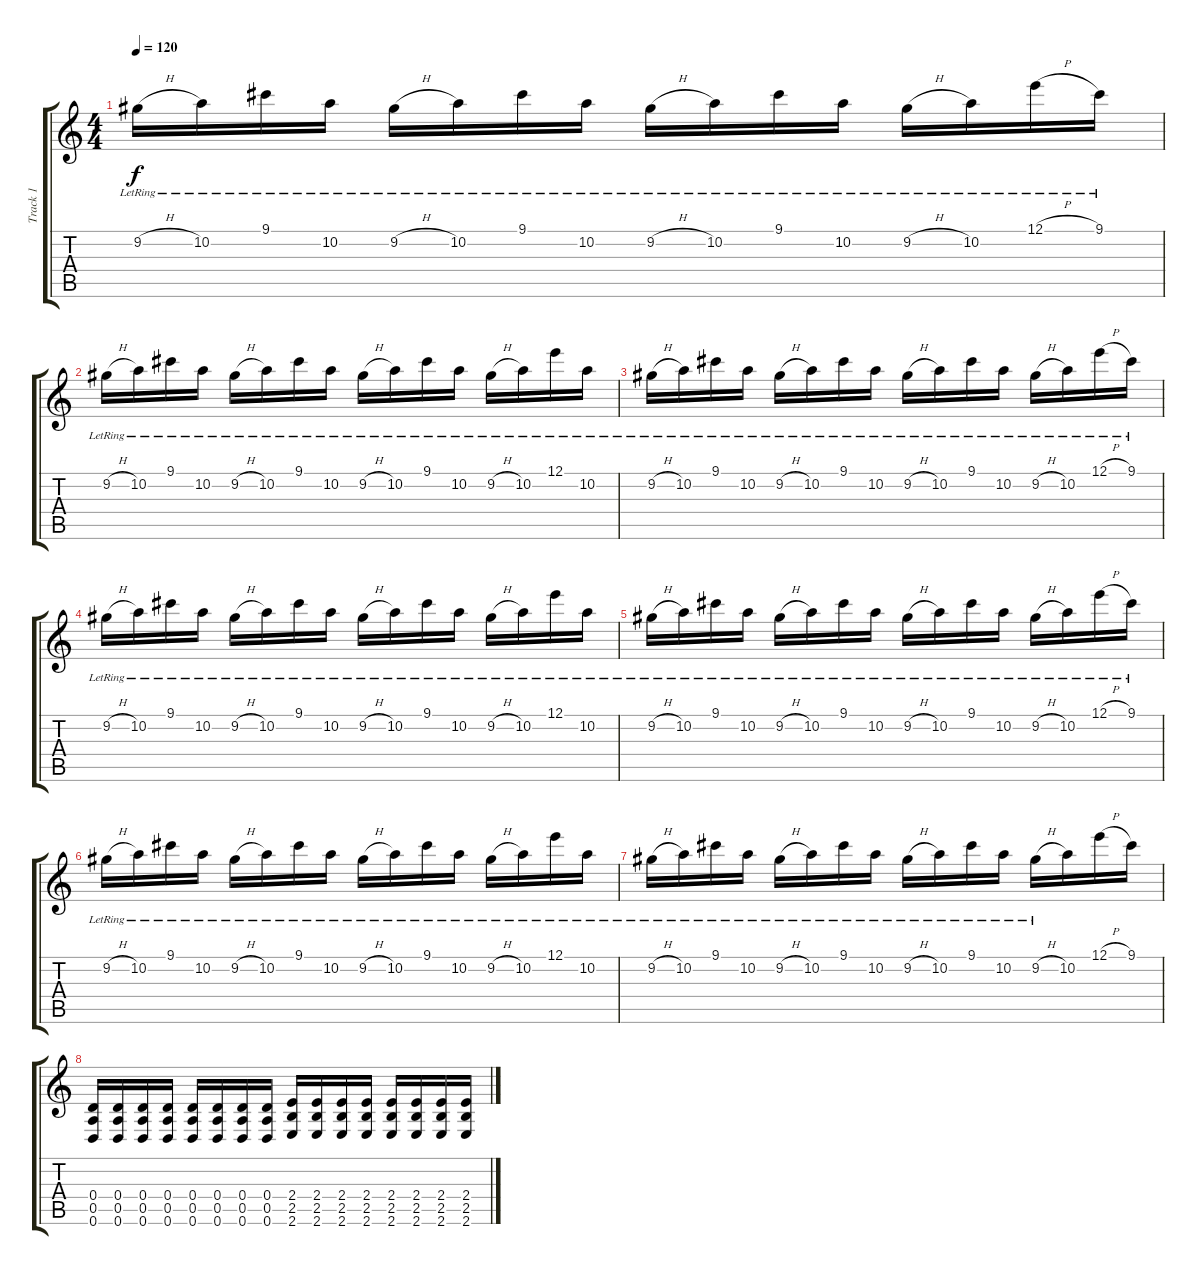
\track ("Track 1" "Track 1") {instrument distortionguitar}
\staff {score tabs}
\tuning (E4 B3 G3 D3 A2 D2) {hide}
\ts (4 4)
\tempo 120
\clef g2
\ks c
9.2{h lr}.16{dy f} 10.2{lr}.16 9.1{lr}.16 10.2{lr}.16 9.2{h lr}.16 10.2{lr}.16 9.1{lr}.16 10.2{lr}.16 9.2{h lr}.16 10.2{lr}.16 9.1{lr}.16 10.2{lr}.16 9.2{h lr}.16 10.2{lr}.16 12.1{h lr}.16 9.1{lr}.16 |
9.2{h lr}.16 10.2{lr}.16 9.1{lr}.16 10.2{lr}.16 9.2{h lr}.16 10.2{lr}.16 9.1{lr}.16 10.2{lr}.16 9.2{h lr}.16 10.2{lr}.16 9.1{lr}.16 10.2{lr}.16 9.2{h lr}.16 10.2{lr}.16 12.1{lr}.16 10.2{lr}.16 |
9.2{h lr}.16 10.2{lr}.16 9.1{lr}.16 10.2{lr}.16 9.2{h lr}.16 10.2{lr}.16 9.1{lr}.16 10.2{lr}.16 9.2{h lr}.16 10.2{lr}.16 9.1{lr}.16 10.2{lr}.16 9.2{h lr}.16 10.2{lr}.16 12.1{h lr}.16 9.1{lr}.16 |
9.2{h lr}.16 10.2{lr}.16 9.1{lr}.16 10.2{lr}.16 9.2{h lr}.16 10.2{lr}.16 9.1{lr}.16 10.2{lr}.16 9.2{h lr}.16 10.2{lr}.16 9.1{lr}.16 10.2{lr}.16 9.2{h lr}.16 10.2{lr}.16 12.1{lr}.16 10.2{lr}.16 |
9.2{h lr}.16 10.2{lr}.16 9.1{lr}.16 10.2{lr}.16 9.2{h lr}.16 10.2{lr}.16 9.1{lr}.16 10.2{lr}.16 9.2{h lr}.16 10.2{lr}.16 9.1{lr}.16 10.2{lr}.16 9.2{h lr}.16 10.2{lr}.16 12.1{h lr}.16 9.1{lr}.16 |
9.2{h lr}.16 10.2{lr}.16 9.1{lr}.16 10.2{lr}.16 9.2{h lr}.16 10.2{lr}.16 9.1{lr}.16 10.2{lr}.16 9.2{h lr}.16 10.2{lr}.16 9.1{lr}.16 10.2{lr}.16 9.2{h lr}.16 10.2{lr}.16 12.1{lr}.16 10.2{lr}.16 |
9.2{h lr}.16 10.2{lr}.16 9.1{lr}.16 10.2{lr}.16 9.2{h lr}.16 10.2{lr}.16 9.1{lr}.16 10.2{lr}.16 9.2{h lr}.16 10.2{lr}.16 9.1{lr}.16 10.2{lr}.16 9.2{h lr}.16 10.2.16 12.1{h}.16 9.1.16 |
(0.4 0.5 0.6).16 (0.4 0.5 0.6).16 (0.4 0.5 0.6).16 (0.4 0.5 0.6).16 (0.4 0.5 0.6).16 (0.4 0.5 0.6).16 (0.4 0.5 0.6).16 (0.4 0.5 0.6).16 (2.4 2.5 2.6).16 (2.4 2.5 2.6).16 (2.4 2.5 2.6).16 (2.4 2.5 2.6).16 (2.4 2.5 2.6).16 (2.4 2.5 2.6).16 (2.4 2.5 2.6).16 (2.4 2.5 2.6).16
